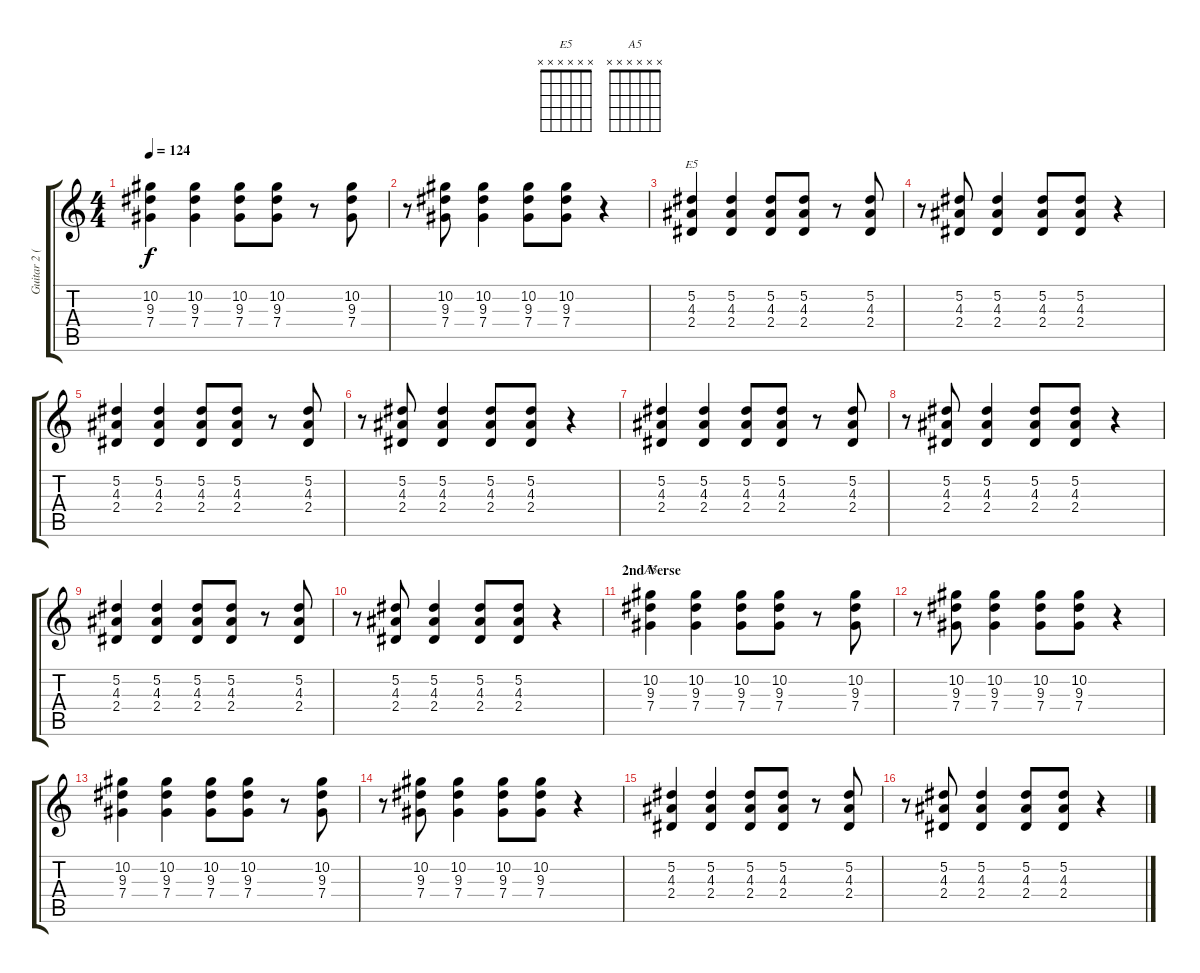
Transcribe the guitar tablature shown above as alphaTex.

\track ("Guitar 2 (Izzy)" "Guitar 2 (") {instrument overdrivenguitar}
\staff {score tabs}
\tuning (Eb4 Bb3 Gb3 Db3 Ab2 Eb2) {hide}
\chord ("E5" x x x x x x) {firstfret 0}
\chord ("A5" x x x x x x) {firstfret 0}
\ts (4 4)
\tempo 124
\clef g2
\ks c
(10.2 9.3 7.4).4{dy f} (10.2 9.3 7.4).4 (10.2 9.3 7.4).8 (10.2 9.3 7.4).8 r.8 (10.2 9.3 7.4).8 |
r.8 (10.2 9.3 7.4).8 (10.2 9.3 7.4).4 (10.2 9.3 7.4).8 (10.2 9.3 7.4).8 r.4 |
(5.2 4.3 2.4).4{ch "E5"} (5.2 4.3 2.4).4 (5.2 4.3 2.4).8 (5.2 4.3 2.4).8 r.8 (5.2 4.3 2.4).8 |
r.8 (5.2 4.3 2.4).8 (5.2 4.3 2.4).4 (5.2 4.3 2.4).8 (5.2 4.3 2.4).8 r.4 |
(5.2 4.3 2.4).4 (5.2 4.3 2.4).4 (5.2 4.3 2.4).8 (5.2 4.3 2.4).8 r.8 (5.2 4.3 2.4).8 |
r.8 (5.2 4.3 2.4).8 (5.2 4.3 2.4).4 (5.2 4.3 2.4).8 (5.2 4.3 2.4).8 r.4 |
(5.2 4.3 2.4).4 (5.2 4.3 2.4).4 (5.2 4.3 2.4).8 (5.2 4.3 2.4).8 r.8 (5.2 4.3 2.4).8 |
r.8 (5.2 4.3 2.4).8 (5.2 4.3 2.4).4 (5.2 4.3 2.4).8 (5.2 4.3 2.4).8 r.4 |
(5.2 4.3 2.4).4 (5.2 4.3 2.4).4 (5.2 4.3 2.4).8 (5.2 4.3 2.4).8 r.8 (5.2 4.3 2.4).8 |
r.8 (5.2 4.3 2.4).8 (5.2 4.3 2.4).4 (5.2 4.3 2.4).8 (5.2 4.3 2.4).8 r.4 |
\section ("" "2nd Verse")
(10.2 9.3 7.4).4{ch "A5"} (10.2 9.3 7.4).4 (10.2 9.3 7.4).8 (10.2 9.3 7.4).8 r.8 (10.2 9.3 7.4).8 |
r.8 (10.2 9.3 7.4).8 (10.2 9.3 7.4).4 (10.2 9.3 7.4).8 (10.2 9.3 7.4).8 r.4 |
(10.2 9.3 7.4).4 (10.2 9.3 7.4).4 (10.2 9.3 7.4).8 (10.2 9.3 7.4).8 r.8 (10.2 9.3 7.4).8 |
r.8 (10.2 9.3 7.4).8 (10.2 9.3 7.4).4 (10.2 9.3 7.4).8 (10.2 9.3 7.4).8 r.4 |
(5.2 4.3 2.4).4 (5.2 4.3 2.4).4 (5.2 4.3 2.4).8 (5.2 4.3 2.4).8 r.8 (5.2 4.3 2.4).8 |
r.8 (5.2 4.3 2.4).8 (5.2 4.3 2.4).4 (5.2 4.3 2.4).8 (5.2 4.3 2.4).8 r.4
